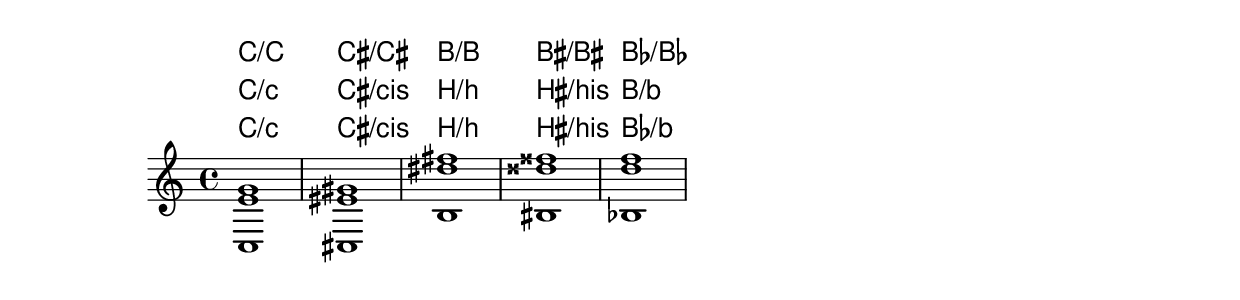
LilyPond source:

\version "2.1.30"
\header  {
    texidoc = "@cindex Chord Names German
The english naming of chords (default) can be changed to german 
(@code{\germanChords} replaces B and Bes to H and B) or semi-german 
(@code{\semiGermanChords} replaces B and Bes to H and Bb).

" }

scm = \chords {
    c1/c cis/cis
    % yeah, we get the idea. -hwn
    
    % cisis/cisis ces/ces ceses/ceses
    b/b bis/bis bes/bes
    % beses/beses
} 
\score {
\notes <<
    \context ChordNames { \scm }
    \new ChordNames {
	\set instrument = #"german"
	\germanChords \scm }
    \new ChordNames {
	\set instrument = #"semi-german"
	\semiGermanChords \scm }
    \context Voice {  \scm } >>
\paper {
    raggedright = ##t 
    \context {\ChordNamesContext \consists Instrument_name_engraver }}

}
